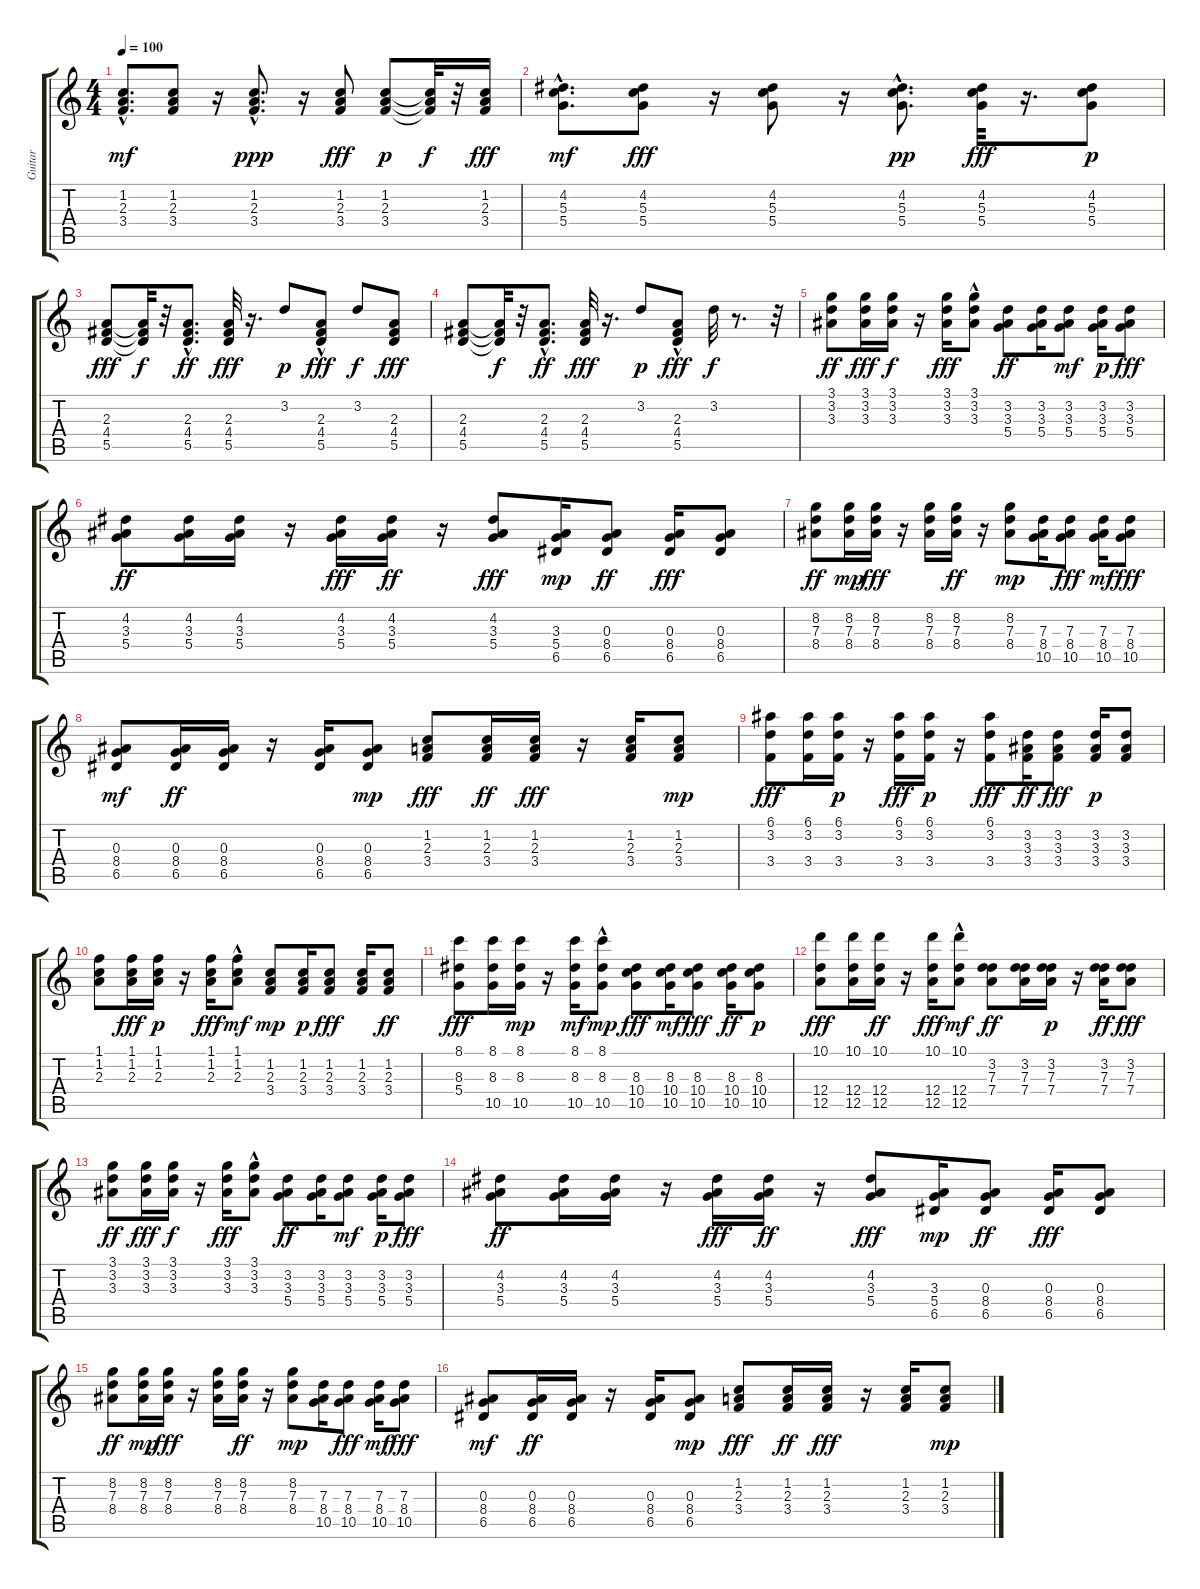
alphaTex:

\track ("Guitar" "Guitar") {instrument electricguitarmuted}
\staff {score tabs}
\tuning (E4 B3 G3 D3 A2 E2) {hide}
\ts (4 4)
\tempo 100
\clef g2
\ks c
(1.2{hac} 2.3{hac} 3.4{hac}).8{d dy mf} (1.2 2.3 3.4).8 r.16 (1.2{hac} 2.3{hac} 3.4{hac}).8{d dy ppp} r.16 (1.2 2.3 3.4).8{dy fff} (1.2 2.3 3.4).8{dy p} (1.2{t} 2.3{t} 3.4{t}).32{dy f} r.32 (1.2 2.3 3.4).16{dy fff} |
(4.2{hac} 5.3{hac} 5.4{hac}).8{d dy mf} (4.2 5.3 5.4).8{dy fff} r.16 (4.2 5.3 5.4).8 r.16 (4.2{hac} 5.3{hac} 5.4{hac}).8{d dy pp} (4.2 5.3 5.4).32{dy fff} r.16{d} (4.2 5.3 5.4).8{dy p} |
(2.3 4.4 5.5).8{dy fff} (2.3{t} 4.4{t} 5.5{t}).32{dy f} r.32 (2.3{hac} 4.4{hac} 5.5{hac}).8{d dy ff} (2.3 4.4 5.5).32{dy fff} r.16{d} 3.2.8{dy p} (2.3{hac} 4.4{hac} 5.5{hac}).8{dy fff} 3.2.8{dy f} (2.3 4.4 5.5).8{dy fff} |
(2.3 4.4 5.5).8 (2.3{t} 4.4{t} 5.5{t}).32{dy f} r.32 (2.3{hac} 4.4{hac} 5.5{hac}).8{d dy ff} (2.3 4.4 5.5).32{dy fff} r.16{d} 3.2.8{dy p} (2.3{hac} 4.4{hac} 5.5{hac}).8{dy fff} 3.2.32{dy f} r.8{d} r.32 |
(3.1 3.2 3.3).8{dy ff} (3.1 3.2 3.3).16{dy fff} (3.1 3.2 3.3).16{dy f} r.16 (3.1 3.2 3.3).16{dy fff} (3.1{hac} 3.2 3.3).8 (3.2 3.3 5.4).8{dy ff} (3.2 3.3 5.4).16 (3.2 3.3 5.4).8{dy mf} (3.2 3.3 5.4).16{dy p} (3.2 3.3 5.4).8{dy fff} |
(4.2 3.3 5.4).8{dy ff} (4.2 3.3 5.4).16 (4.2 3.3 5.4).16 r.16 (4.2 3.3 5.4).16{dy fff} (4.2 3.3 5.4).16{dy ff} r.16 (4.2 3.3 5.4).8{dy fff} (3.3 5.4 6.5).16{dy mp} (0.3 8.4 6.5).8{dy ff} (0.3 8.4 6.5).16{dy fff} (0.3 8.4 6.5).8 |
(8.2 7.3 8.4).8{dy ff} (8.2 7.3 8.4).16{dy mp} (8.2 7.3 8.4).16{dy fff} r.16 (8.2 7.3 8.4).16 (8.2 7.3 8.4).16{dy ff} r.16 (8.2 7.3 8.4).8{dy mp} (7.3 8.4 10.5).16 (7.3 8.4 10.5).8{dy fff} (7.3 8.4 10.5).16{dy mf} (7.3 8.4 10.5).8{dy fff} |
(0.3 8.4 6.5).8{dy mf} (0.3 8.4 6.5).16{dy ff} (0.3 8.4 6.5).16 r.16 (0.3 8.4 6.5).16 (0.3 8.4 6.5).8{dy mp} (1.2 2.3 3.4).8{dy fff} (1.2 2.3 3.4).16{dy ff} (1.2 2.3 3.4).16{dy fff} r.16 (1.2 2.3 3.4).16 (1.2 2.3 3.4).8{dy mp} |
(6.1 3.2 3.4).8{dy fff} (6.1 3.2 3.4).16 (6.1 3.2 3.4).16{dy p} r.16 (6.1 3.2 3.4).16{dy fff} (6.1 3.2 3.4).16{dy p} r.16 (6.1 3.2 3.4).8{dy fff} (3.2 3.3 3.4).16{dy ff} (3.2 3.3 3.4).8{dy fff} (3.2 3.3 3.4).16{dy p} (3.2 3.3 3.4).8 |
(1.1 1.2 2.3).8 (1.1 1.2 2.3).16{dy fff} (1.1 1.2 2.3).16{dy p} r.16 (1.1 1.2 2.3).16{dy fff} (1.1{hac} 1.2 2.3).8{dy mf} (1.2 2.3 3.4).8{dy mp} (1.2 2.3 3.4).16{dy p} (1.2 2.3 3.4).8{dy fff} (1.2 2.3 3.4).16 (1.2 2.3 3.4).8{dy ff} |
(8.1 8.3 5.4).8{dy fff} (8.1 8.3 10.5).16 (8.1 8.3 10.5).16{dy mp} r.16 (8.1 8.3 10.5).16{dy mf} (8.1{hac} 8.3 10.5).8{dy mp} (8.3 10.4 10.5).8{dy fff} (8.3 10.4 10.5).16{dy mf} (8.3 10.4 10.5).8{dy fff} (8.3 10.4 10.5).16{dy ff} (8.3 10.4 10.5).8{dy p} |
(10.1 12.4 12.5).8{dy fff} (10.1 12.4 12.5).16 (10.1 12.4 12.5).16{dy ff} r.16 (10.1 12.4 12.5).16{dy fff} (10.1{hac} 12.4 12.5).8{dy mf} (3.2 7.3 7.4).8{dy ff} (3.2 7.3 7.4).16 (3.2 7.3 7.4).16{dy p} r.16 (3.2 7.3 7.4).16{dy ff} (3.2 7.3 7.4).8{dy fff} |
(3.1 3.2 3.3).8{dy ff} (3.1 3.2 3.3).16{dy fff} (3.1 3.2 3.3).16{dy f} r.16 (3.1 3.2 3.3).16{dy fff} (3.1{hac} 3.2 3.3).8 (3.2 3.3 5.4).8{dy ff} (3.2 3.3 5.4).16 (3.2 3.3 5.4).8{dy mf} (3.2 3.3 5.4).16{dy p} (3.2 3.3 5.4).8{dy fff} |
(4.2 3.3 5.4).8{dy ff} (4.2 3.3 5.4).16 (4.2 3.3 5.4).16 r.16 (4.2 3.3 5.4).16{dy fff} (4.2 3.3 5.4).16{dy ff} r.16 (4.2 3.3 5.4).8{dy fff} (3.3 5.4 6.5).16{dy mp} (0.3 8.4 6.5).8{dy ff} (0.3 8.4 6.5).16{dy fff} (0.3 8.4 6.5).8 |
(8.2 7.3 8.4).8{dy ff} (8.2 7.3 8.4).16{dy mp} (8.2 7.3 8.4).16{dy fff} r.16 (8.2 7.3 8.4).16 (8.2 7.3 8.4).16{dy ff} r.16 (8.2 7.3 8.4).8{dy mp} (7.3 8.4 10.5).16 (7.3 8.4 10.5).8{dy fff} (7.3 8.4 10.5).16{dy mf} (7.3 8.4 10.5).8{dy fff} |
(0.3 8.4 6.5).8{dy mf} (0.3 8.4 6.5).16{dy ff} (0.3 8.4 6.5).16 r.16 (0.3 8.4 6.5).16 (0.3 8.4 6.5).8{dy mp} (1.2 2.3 3.4).8{dy fff} (1.2 2.3 3.4).16{dy ff} (1.2 2.3 3.4).16{dy fff} r.16 (1.2 2.3 3.4).16 (1.2 2.3 3.4).8{dy mp}
